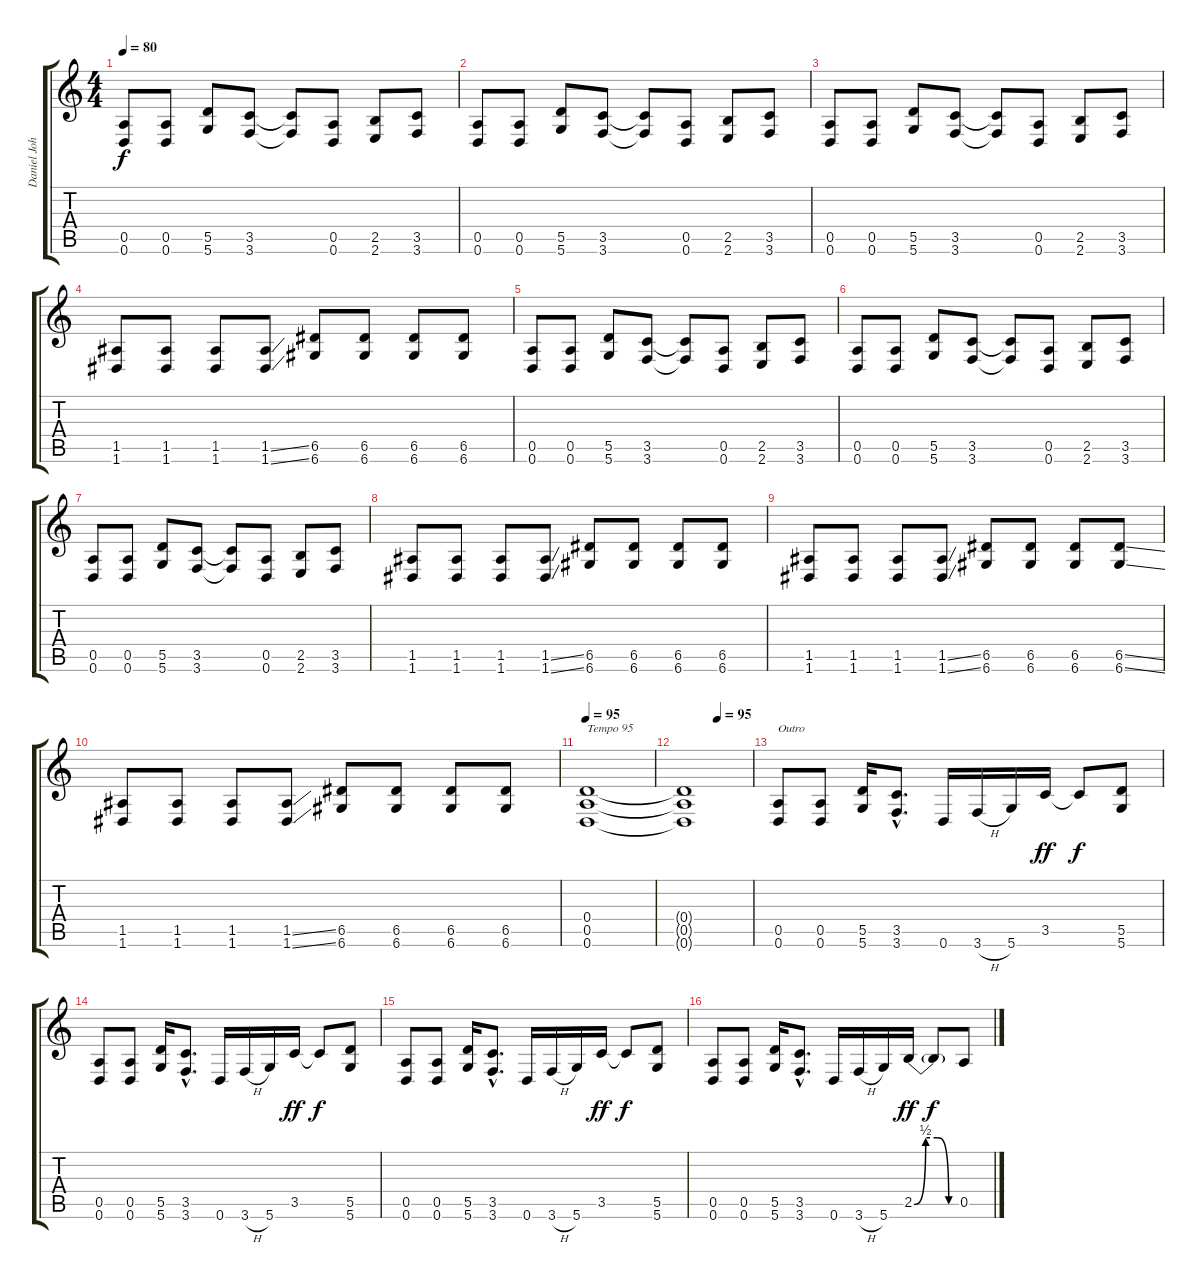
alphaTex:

\track ("Daniel Johns (Gtr 1)" "Daniel Joh") {instrument distortionguitar}
\staff {score tabs}
\tuning (E4 B3 G3 D3 A2 D2) {hide}
\ts (4 4)
\tempo 80
\clef g2
\ks c
(0.5 0.6).8{dy f} (0.5 0.6).8 (5.5 5.6).8 (3.5 3.6).8 (3.5{t} 3.6{t}).8 (0.5 0.6).8 (2.5 2.6).8 (3.5 3.6).8 |
(0.5 0.6).8 (0.5 0.6).8 (5.5 5.6).8 (3.5 3.6).8 (3.5{t} 3.6{t}).8 (0.5 0.6).8 (2.5 2.6).8 (3.5 3.6).8 |
(0.5 0.6).8 (0.5 0.6).8 (5.5 5.6).8 (3.5 3.6).8 (3.5{t} 3.6{t}).8 (0.5 0.6).8 (2.5 2.6).8 (3.5 3.6).8 |
(1.5 1.6).8 (1.5 1.6).8 (1.5 1.6).8 (1.5{ss} 1.6{ss}).8 (6.5 6.6).8 (6.5 6.6).8 (6.5 6.6).8 (6.5 6.6).8 |
(0.5 0.6).8 (0.5 0.6).8 (5.5 5.6).8 (3.5 3.6).8 (3.5{t} 3.6{t}).8 (0.5 0.6).8 (2.5 2.6).8 (3.5 3.6).8 |
(0.5 0.6).8 (0.5 0.6).8 (5.5 5.6).8 (3.5 3.6).8 (3.5{t} 3.6{t}).8 (0.5 0.6).8 (2.5 2.6).8 (3.5 3.6).8 |
(0.5 0.6).8 (0.5 0.6).8 (5.5 5.6).8 (3.5 3.6).8 (3.5{t} 3.6{t}).8 (0.5 0.6).8 (2.5 2.6).8 (3.5 3.6).8 |
(1.5 1.6).8 (1.5 1.6).8 (1.5 1.6).8 (1.5{ss} 1.6{ss}).8 (6.5 6.6).8 (6.5 6.6).8 (6.5 6.6).8 (6.5 6.6).8 |
(1.5 1.6).8 (1.5 1.6).8 (1.5 1.6).8 (1.5{ss} 1.6{ss}).8 (6.5 6.6).8 (6.5 6.6).8 (6.5 6.6).8 (6.5{ss} 6.6{ss}).8 |
(1.5 1.6).8 (1.5 1.6).8 (1.5 1.6).8 (1.5{ss} 1.6{ss}).8 (6.5 6.6).8 (6.5 6.6).8 (6.5 6.6).8 (6.5 6.6).8 |
\tempo 95
(0.4 0.5 0.6).1{txt "Tempo 95"} |
\tempo (95 0.5)
(0.4{t} 0.5{t} 0.6{t}).1 |
(0.5 0.6).8{txt "Outro"} (0.5 0.6).8 (5.5 5.6).16 (3.5{hac} 3.6{hac}).8{d} 0.6.16 3.6{h}.16 5.6.16 3.5.16{dy ff} 3.5{t}.8{dy f} (5.5 5.6).8 |
(0.5 0.6).8 (0.5 0.6).8 (5.5 5.6).16 (3.5{hac} 3.6{hac}).8{d} 0.6.16 3.6{h}.16 5.6.16 3.5.16{dy ff} 3.5{t}.8{dy f} (5.5 5.6).8 |
(0.5 0.6).8 (0.5 0.6).8 (5.5 5.6).16 (3.5{hac} 3.6{hac}).8{d} 0.6.16 3.6{h}.16 5.6.16 3.5.16{dy ff} 3.5{t}.8{dy f} (5.5 5.6).8 |
(0.5 0.6).8 (0.5 0.6).8 (5.5 5.6).16 (3.5{hac} 3.6{hac}).8{d} 0.6.16 3.6{h}.16 5.6.16 2.5{be (custom 0 0 15 2 30 2 45 0 60 0)}.16{dy ff} 2.5{t}.8{dy f} 0.5.8
